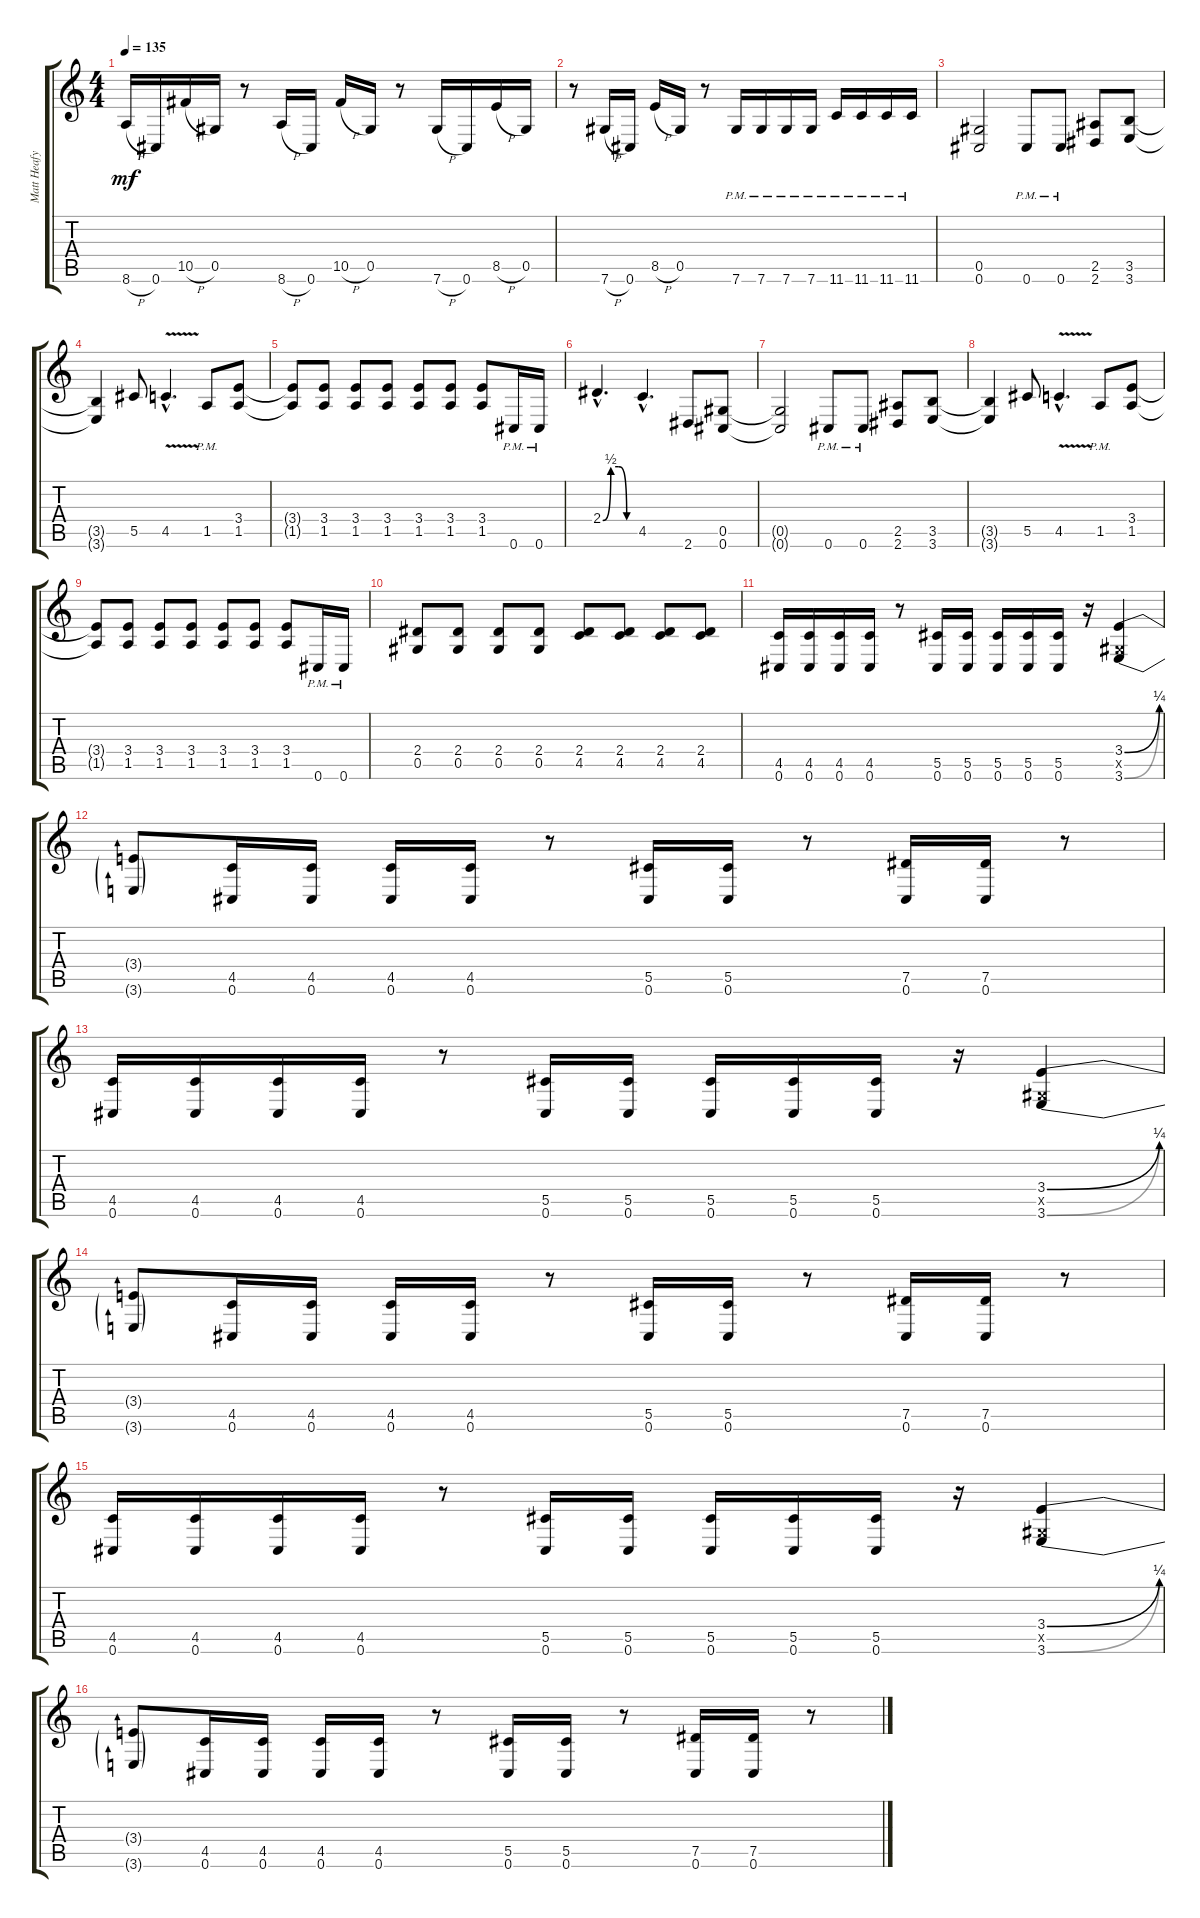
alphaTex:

\track ("Matt Heafy" "Matt Heafy") {instrument distortionguitar}
\staff {score tabs}
\tuning (Eb4 Bb3 Gb3 Db3 Ab2 Db2) {hide}
\ts (4 4)
\tempo 135
\clef g2
\ks c
8.6{h}.16{dy mf} 0.6.16 10.5{h}.16 0.5.16 r.8 8.6{h}.16 0.6.16 10.5{h}.16 0.5.16 r.8 7.6{h}.16 0.6.16 8.5{h}.16 0.5.16 |
r.8 7.6{h}.16 0.6.16 8.5{h}.16 0.5.16 r.8 7.6{pm}.16 7.6{pm}.16 7.6{pm}.16 7.6{pm}.16 11.6{pm}.16 11.6{pm}.16 11.6{pm}.16 11.6{pm}.16 |
(0.5 0.6).2 0.6{pm}.8 0.6{pm}.8 (2.5 2.6).8 (3.5 3.6).8 |
(3.5{t} 3.6{t}).4 5.5.8 4.5{v hac}.4{d} 1.5{pm}.8 (3.4 1.5).8 |
(3.4{t} 1.5{t}).8 (3.4 1.5).8 (3.4 1.5).8 (3.4 1.5).8 (3.4 1.5).8 (3.4 1.5).8 (3.4 1.5).8 0.6{pm}.16 0.6{pm}.16 |
2.4{be (custom 0 0 15 2 30 2 45 0 60 0) hac}.4{d} 4.5{hac}.4{d} 2.6.8 (0.5 0.6).8 |
(0.5{t} 0.6{t}).2 0.6{pm}.8 0.6{pm}.8 (2.5 2.6).8 (3.5 3.6).8 |
(3.5{t} 3.6{t}).4 5.5.8 4.5{v hac}.4{d} 1.5{pm}.8 (3.4 1.5).8 |
(3.4{t} 1.5{t}).8 (3.4 1.5).8 (3.4 1.5).8 (3.4 1.5).8 (3.4 1.5).8 (3.4 1.5).8 (3.4 1.5).8 0.6{pm}.16 0.6{pm}.16 |
(2.4 0.5).8 (2.4 0.5).8 (2.4 0.5).8 (2.4 0.5).8 (2.4 4.5).8 (2.4 4.5).8 (2.4 4.5).8 (2.4 4.5).8 |
(4.5 0.6).16 (4.5 0.6).16 (4.5 0.6).16 (4.5 0.6).16 r.8 (5.5 0.6).16 (5.5 0.6).16 (5.5 0.6).16 (5.5 0.6).16 (5.5 0.6).16 r.16 (3.4{be (bend 0 0 60 1)} 0.5{x} 3.6{be (bend 0 0 60 1)}).4 |
(3.4{t} 3.6{t}).8 (4.5 0.6).16 (4.5 0.6).16 (4.5 0.6).16 (4.5 0.6).16 r.8 (5.5 0.6).16 (5.5 0.6).16 r.8 (7.5 0.6).16 (7.5 0.6).16 r.8 |
(4.5 0.6).16 (4.5 0.6).16 (4.5 0.6).16 (4.5 0.6).16 r.8 (5.5 0.6).16 (5.5 0.6).16 (5.5 0.6).16 (5.5 0.6).16 (5.5 0.6).16 r.16 (3.4{be (bend 0 0 60 1)} 0.5{x} 3.6{be (bend 0 0 60 1)}).4 |
(3.4{t} 3.6{t}).8 (4.5 0.6).16 (4.5 0.6).16 (4.5 0.6).16 (4.5 0.6).16 r.8 (5.5 0.6).16 (5.5 0.6).16 r.8 (7.5 0.6).16 (7.5 0.6).16 r.8 |
(4.5 0.6).16 (4.5 0.6).16 (4.5 0.6).16 (4.5 0.6).16 r.8 (5.5 0.6).16 (5.5 0.6).16 (5.5 0.6).16 (5.5 0.6).16 (5.5 0.6).16 r.16 (3.4{be (bend 0 0 60 1)} 0.5{x} 3.6{be (bend 0 0 60 1)}).4 |
(3.4{t} 3.6{t}).8 (4.5 0.6).16 (4.5 0.6).16 (4.5 0.6).16 (4.5 0.6).16 r.8 (5.5 0.6).16 (5.5 0.6).16 r.8 (7.5 0.6).16 (7.5 0.6).16 r.8
